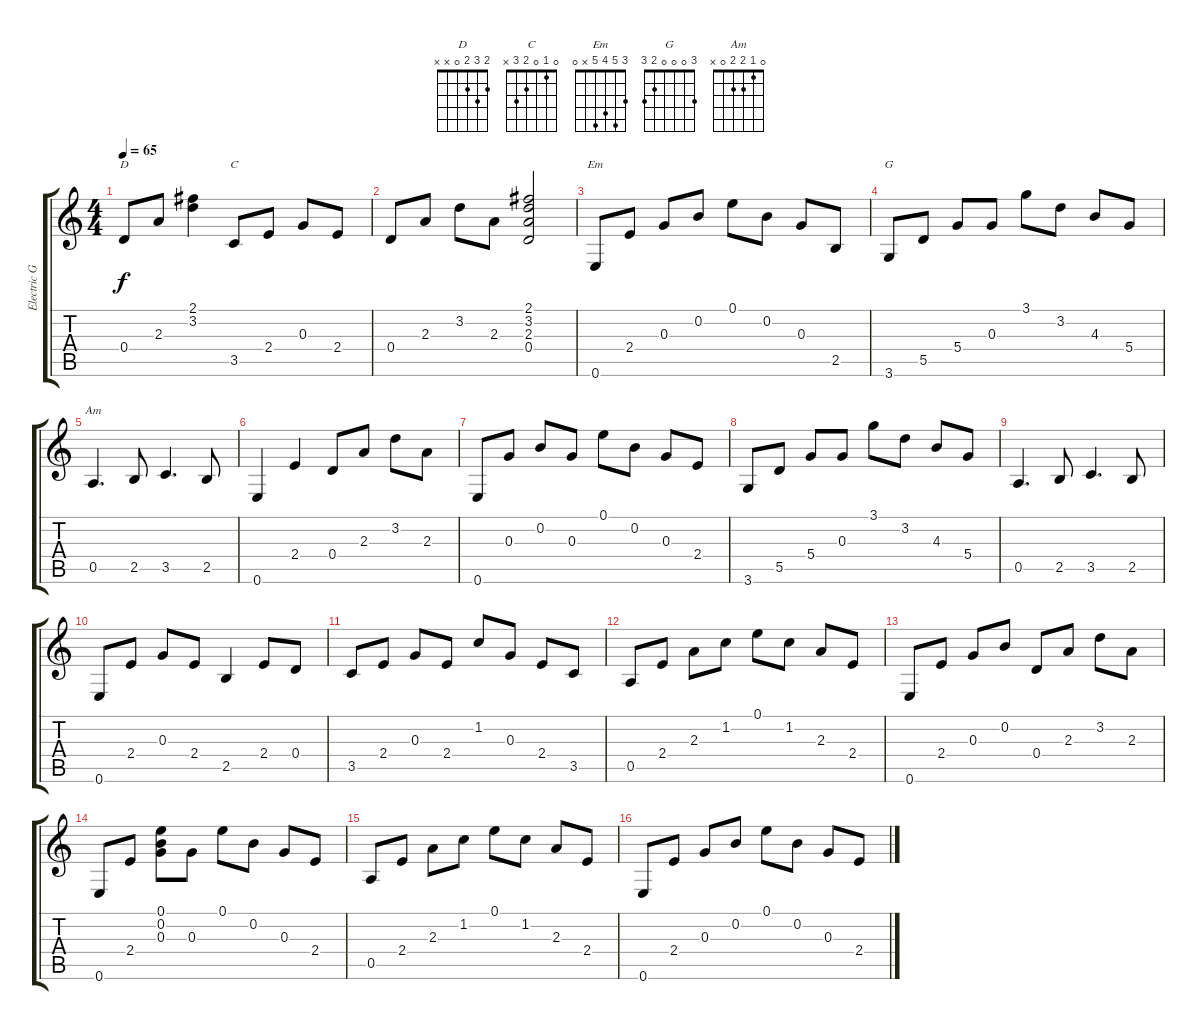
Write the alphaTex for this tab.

\track ("Electric Guitar 2" "Electric G") {instrument electricguitarclean}
\staff {score tabs}
\tuning (E4 B3 G3 D3 A2 E2) {hide}
\chord ("D" 2 3 2 0 x x)
\chord ("C" 0 1 0 2 3 x)
\chord ("Em" 3 5 4 5 x 0)
\chord ("G" 3 0 0 0 2 3)
\chord ("Am" 0 1 2 2 0 x)
\ts (4 4)
\tempo 65
\clef g2
\ks c
0.4.8{ch "D" dy f} 2.3.8 (2.1 3.2).4 3.5.8{ch "C"} 2.4.8 0.3.8 2.4.8 |
0.4.8 2.3.8 3.2.8 2.3.8 (2.1 3.2 2.3 0.4).2 |
0.6.8{ch "Em"} 2.4.8 0.3.8 0.2.8 0.1.8 0.2.8 0.3.8 2.5.8 |
3.6.8{ch "G"} 5.5.8 5.4.8 0.3.8 3.1.8 3.2.8 4.3.8 5.4.8 |
0.5.4{d ch "Am"} 2.5.8 3.5.4{d} 2.5.8 |
0.6.4 2.4.4 0.4.8 2.3.8 3.2.8 2.3.8 |
0.6.8 0.3.8 0.2.8 0.3.8 0.1.8 0.2.8 0.3.8 2.4.8 |
3.6.8 5.5.8 5.4.8 0.3.8 3.1.8 3.2.8 4.3.8 5.4.8 |
0.5.4{d} 2.5.8 3.5.4{d} 2.5.8 |
0.6.8 2.4.8 0.3.8 2.4.8 2.5.4 2.4.8 0.4.8 |
3.5.8 2.4.8 0.3.8 2.4.8 1.2.8 0.3.8 2.4.8 3.5.8 |
0.5.8 2.4.8 2.3.8 1.2.8 0.1.8 1.2.8 2.3.8 2.4.8 |
0.6.8 2.4.8 0.3.8 0.2.8 0.4.8 2.3.8 3.2.8 2.3.8 |
0.6.8 2.4.8 (0.1 0.2 0.3).8 0.3.8 0.1.8 0.2.8 0.3.8 2.4.8 |
0.5.8 2.4.8 2.3.8 1.2.8 0.1.8 1.2.8 2.3.8 2.4.8 |
0.6.8 2.4.8 0.3.8 0.2.8 0.1.8 0.2.8 0.3.8 2.4.8
